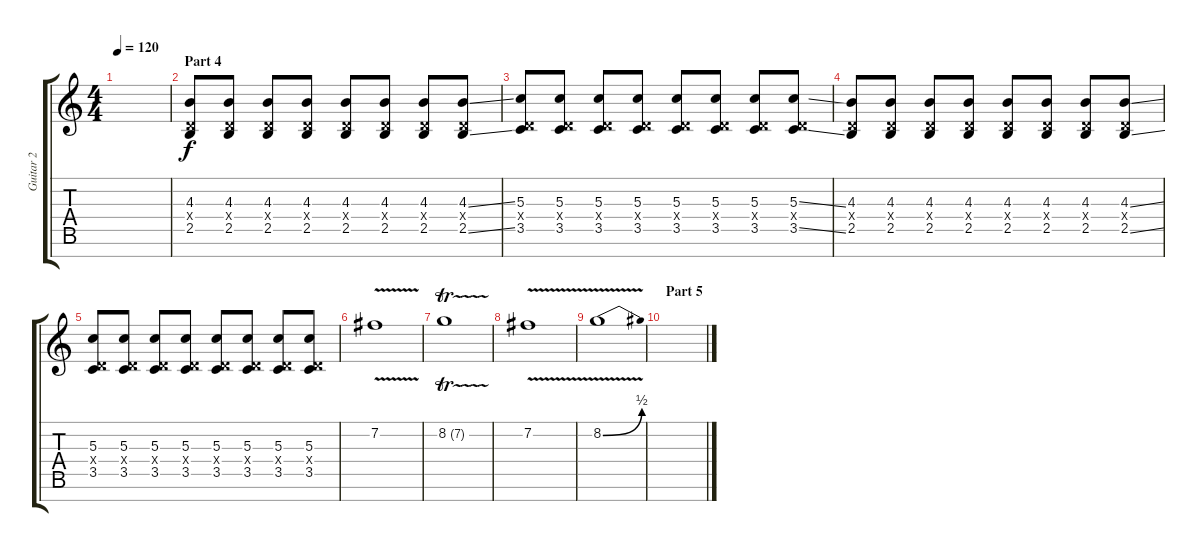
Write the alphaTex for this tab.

\track ("Guitar 2" "Guitar 2") {instrument overdrivenguitar}
\staff {score tabs}
\tuning (E4 B3 G3 D3 A2 E2 B1) {hide}
\ts (4 4)
\tempo 120
\clef g2
\ks c
|
\section ("" "Part 4")
(4.3 0.4{x} 2.5).8 (4.3 0.4{x} 2.5).8 (4.3 0.4{x} 2.5).8 (4.3 0.4{x} 2.5).8 (4.3 0.4{x} 2.5).8 (4.3 0.4{x} 2.5).8 (4.3 0.4{x} 2.5).8 (4.3{ss} 0.4{x} 2.5{ss}).8 |
(5.3 0.4{x} 3.5).8 (5.3 0.4{x} 3.5).8 (5.3 0.4{x} 3.5).8 (5.3 0.4{x} 3.5).8 (5.3 0.4{x} 3.5).8 (5.3 0.4{x} 3.5).8 (5.3 0.4{x} 3.5).8 (5.3{ss} 0.4{x} 3.5{ss}).8 |
(4.3 0.4{x} 2.5).8 (4.3 0.4{x} 2.5).8 (4.3 0.4{x} 2.5).8 (4.3 0.4{x} 2.5).8 (4.3 0.4{x} 2.5).8 (4.3 0.4{x} 2.5).8 (4.3 0.4{x} 2.5).8 (4.3{ss} 0.4{x} 2.5{ss}).8 |
(5.3 0.4{x} 3.5).8 (5.3 0.4{x} 3.5).8 (5.3 0.4{x} 3.5).8 (5.3 0.4{x} 3.5).8 (5.3 0.4{x} 3.5).8 (5.3 0.4{x} 3.5).8 (5.3 0.4{x} 3.5).8 (5.3 0.4{x} 3.5).8 |
7.2{v}.1 |
8.2{tr (7 16)}.1 |
7.2{v}.1 |
8.2{be (bend 0 0 60 2) v}.1 |
\section ("" "Part 5")
